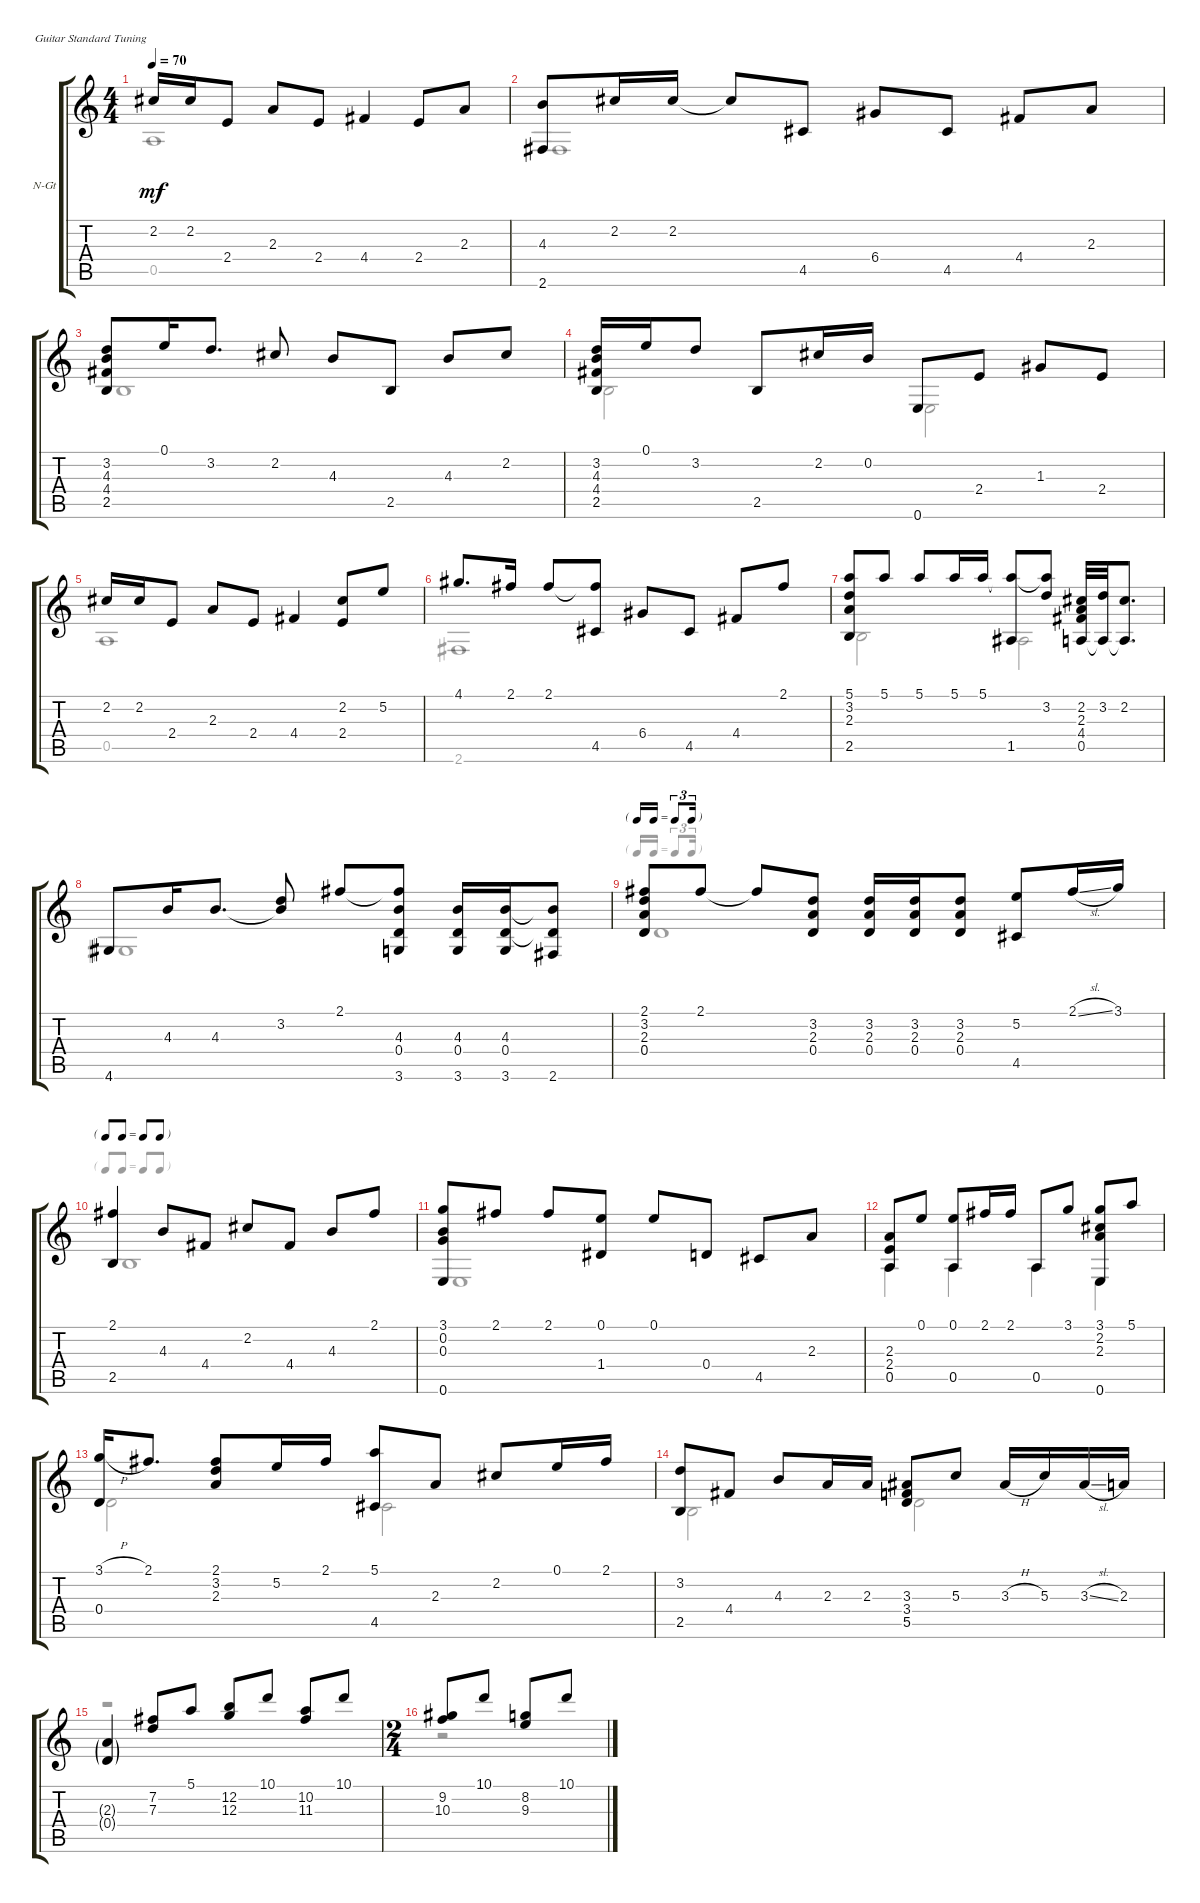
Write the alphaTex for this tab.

\defaultSystemsLayout 4
\bracketExtendMode groupsimilarinstruments
\firstSystemTrackNameOrientation horizontal
\otherSystemsTrackNameOrientation horizontal
\track ("Nylon Guitar" "N-Gt") {instrument acousticguitarnylon}
\staff {score tabs}
\tuning (E4 B3 G3 D3 A2 E2)
\voice
\ts (4 4)
\tempo 70
\clef g2
\scale
1.03909
\ks c
2.2.16{dy mf} 2.2.16 2.4.8 2.3.8 2.4.8 4.4.4 2.4.8 2.3.8 |
\scale
0.960908 (4.3 2.6).8 2.2.16 2.2.16 2.2{t}.8 4.5.8 6.4.8 4.5.8 4.4.8 2.3.8 |
\scale
1.03909 (3.2 4.3 4.4 2.5).8 0.1.16 3.2.8{d} 2.2.8 4.3.8 2.5.8 4.3.8 2.2.8 |
\scale
0.960908 (3.2 4.3 4.4 2.5).16 0.1.16 3.2.8 2.5.8 2.2.16 0.2.16 0.6.8 2.4.8 1.3.8 2.4.8 |
\scale
1.03909 2.2.16 2.2.16 2.4.8 2.3.8 2.4.8 4.4.4 (2.2 2.4).8 5.2.8 |
\scale
0.960908 4.1.8{d} 2.1.16 2.1.8 (2.1{t} 4.5).8 6.4.8 4.5.8 4.4.8 2.1.8 |
\scale
1.03909 (5.1 3.2 2.3 2.5).8 5.1.8 5.1.8 5.1.16 5.1.16 (1.5 5.1{t}).8 (3.2 5.1{t}).8 (2.2 2.3 4.4 0.5).32 (3.2 0.5{t}).32 (2.2 0.5{t}).8{d} |
\scale
0.960908 4.6.8 4.3.16 4.3.8{d} (3.2 4.3{t}).8 2.1.8 (4.3 0.4 3.6 2.1{t}).8 (4.3 0.4 3.6).16 (4.3 0.4 3.6).16 (4.3{t} 0.4{t} 2.6).8 |
\tf triplet16th
\scale
1.03909 (3.2 2.3 0.4 2.1).8 2.1.8 2.1{t}.8 (3.2 2.3 0.4).8 (3.2 2.3 0.4).16 (3.2 2.3 0.4).16 (3.2 2.3 0.4).8 (5.2 4.5).8 2.1{sl}.16 3.1.16 |
\tf none
\scale
0.960908 (2.1 2.5).4 4.3.8 4.4.8 2.2.8 4.4.8 4.3.8 2.1.8 |
\scale
1.03909 (3.1 0.2 0.3 0.6).8 2.1.8 2.1.8 (0.1 1.4).8 0.1.8 0.4.8 4.5.8 2.3.8 |
\scale
0.960908 (2.3 2.4 0.5).8 0.1.8 (0.1 0.5).8 2.1.16 2.1.16 0.5.8 3.1.8 (3.1 2.2 2.3 0.6).8 5.1.8 |
\scale
1.03909 (3.1{h} 0.4).16 2.1.8{d} (2.1 3.2 2.3).8 5.2.16 2.1.16 (5.1 4.5).8 2.3.8 2.2.8 0.1.16 2.1.16 |
\scale
0.960908 (3.2 2.5).8 4.4.8 4.3.8 2.3.16 2.3.16 (3.3 3.4 5.5).8 5.3.8 3.3{h}.16 5.3.16 3.3{sl}.16 2.3.16 |
\scale
1.03909 (2.3{g} 0.4{g}).4 (7.2 7.3).8 5.1.8 (12.2 12.3).8 10.1.8 (10.2 11.3).8 10.1.8 |
\ts (2 4)
\scale
0.960908 (9.2 10.3).8 10.1.8 (8.2 9.3).8 10.1.8
\voice
\clef g2
\ottava regular
\simile none
\scale
1.03909
\ks c
0.5.1{dy mf} |
\scale
0.960908 2.6.1 |
\scale
1.03909 2.5.1 |
\scale
0.960908 2.5.2 0.6.2 |
\scale
1.03909 0.5.1 |
\scale
0.960908 2.6.1 |
\scale
1.03909 2.5.2 1.5.2 |
\scale
0.960908 4.6.1 |
\scale
1.03909 0.4.1 |
\scale
0.960908 2.5.1 |
\scale
1.03909 0.6.1 |
\scale
0.960908 0.5.4 0.5.4 0.5.4 0.6.4 |
\scale
1.03909 0.4.2 4.5.2 |
\scale
0.960908 2.5.2 5.5.2 |
\scale
1.03909 r.1 |
\scale
0.960908 r.2
